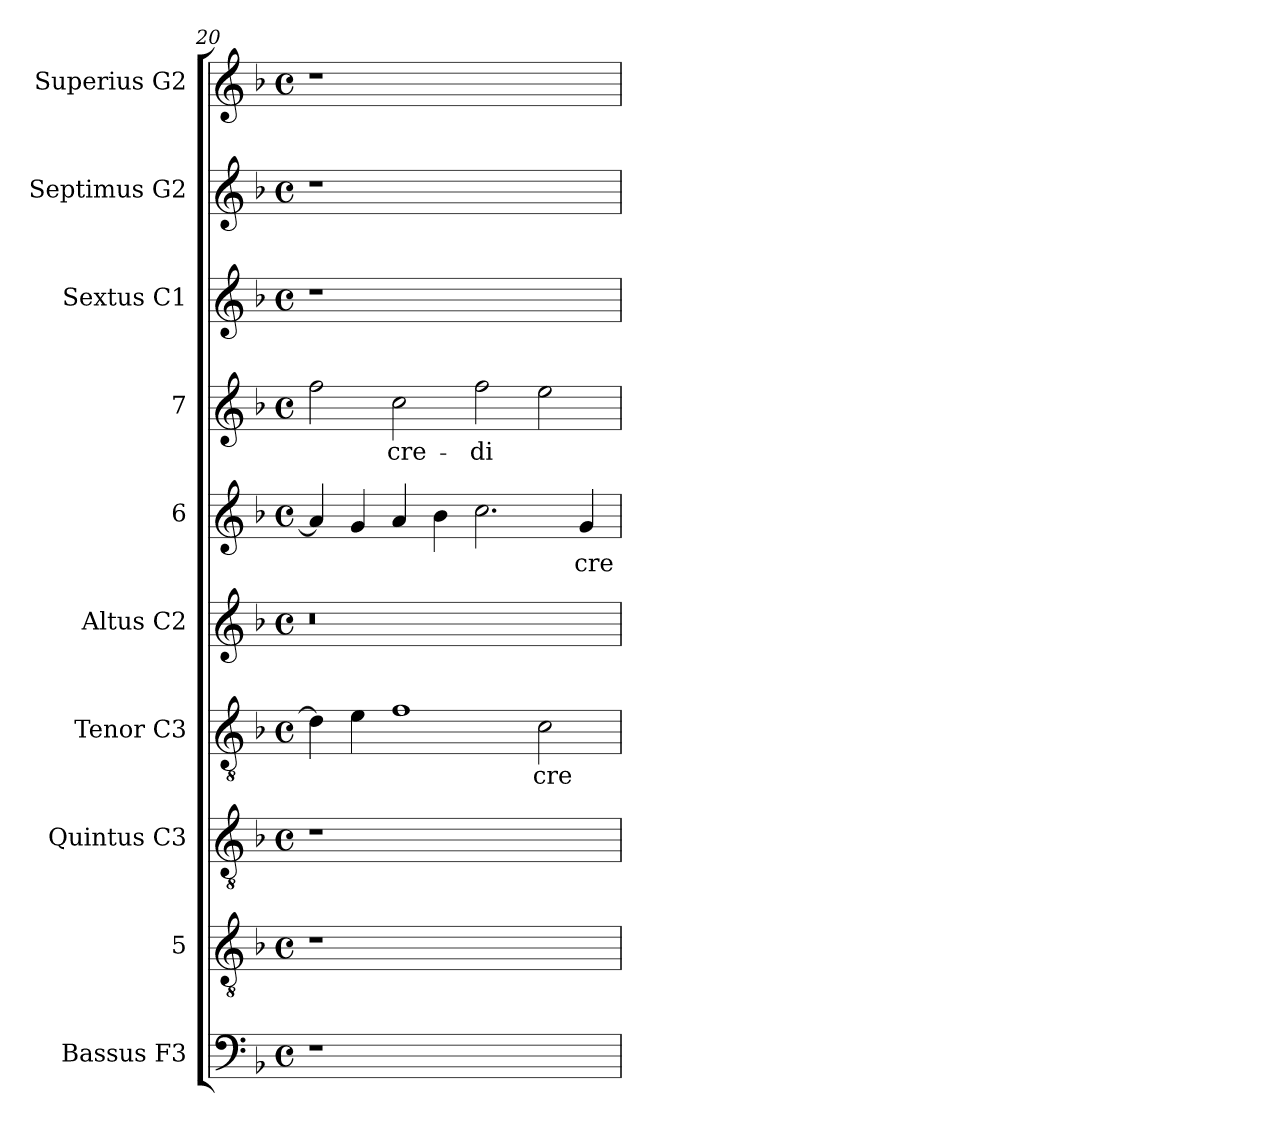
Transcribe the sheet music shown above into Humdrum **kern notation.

**kern	**kern	**kern	**kern	**text	**kern	**kern	**text	**kern	**text	**kern	**kern	**kern
*part10	*part9	*part8	*part7	*part7	*part6	*part5	*part5	*part4	*part4	*part3	*part2	*part1
*staff10	*staff9	*staff8	*staff7	*staff7	*staff6	*staff5	*staff5	*staff4	*staff4	*staff3	*staff2	*staff1
*I"Bassus  F3	*I"5	*I"Quintus  C3	*I"Tenor  C3	*	*I"Altus  C2	*I"6	*	*I"7	*	*I"Sextus  C1	*I"Septimus  G2	*I"Superius  G2
*I'B	*	*	*I'T	*	*I'A	*	*	*	*	*	*	*I'S
*clefF4	*clefGv2	*clefGv2	*clefGv2	*	*clefG2	*clefG2	*	*clefG2	*	*clefG2	*clefG2	*clefG2
*k[b-]	*k[b-]	*k[b-]	*k[b-]	*	*k[b-]	*k[b-]	*	*k[b-]	*	*k[b-]	*k[b-]	*k[b-]
*F:	*F:	*F:	*F:	*	*F:	*F:	*	*F:	*	*F:	*F:	*F:
*M4/4	*M4/4	*M4/4	*M4/4	*	*M4/4	*M4/4	*	*M4/4	*	*M4/4	*M4/4	*M4/4
*met(c)	*met(c)	*met(c)	*met(c)	*	*met(c)	*met(c)	*	*met(c)	*	*met(c)	*met(c)	*met(c)
=20	=20	=20	=20	=20	=20	=20	=20	=20	=20	=20	=20	=20
!	!	!	!	!LO:LY:b:rj	!	!	!LO:LY:b:cj	!	!LO:LY:b:cj	!	!	!
1r	1r	1r	4d\]	.	0r	4a/]	.	2ff\	.	1r	1r	1r
!	!	!	!	!LO:LY:b:rj	!	!	!LO:LY:b:cj	!	!	!	!	!
.	.	.	4e\	.	.	4g/	.	.	.	.	.	.
!	!	!	!	!LO:LY:b:rj	!	!	!LO:LY:b:cj	!	!LO:LY:b:cj	!	!	!
.	.	.	1f	.	.	4a/	.	2cc\	cre-	.	.	.
!	!	!	!	!	!	!	!LO:LY:b:cj	!	!	!	!	!
.	.	.	.	.	.	4b-\	.	.	.	.	.	.
!	!	!	!	!	!	!	!LO:LY:b:cj	!	!LO:LY:b:cj	!	!	!
1ryy	1ryy	1ryy	.	.	.	2.cc\	.	2ff\	-di-	1ryy	1ryy	1ryy
!	!	!	!	!LO:LY:b:rj	!	!	!	!	!LO:LY:b:cj	!	!	!
.	.	.	2c\	cre-	.	.	.	2ee\	--	.	.	.
!	!	!	!	!	!	!	!LO:LY:b:cj	!	!	!	!	!
.	.	.	.	.	.	4g/	cre-	.	.	.	.	.
=	=	=	=	=	=	=	=	=	=	=	=	=
*-	*-	*-	*-	*-	*-	*-	*-	*-	*-	*-	*-	*-
